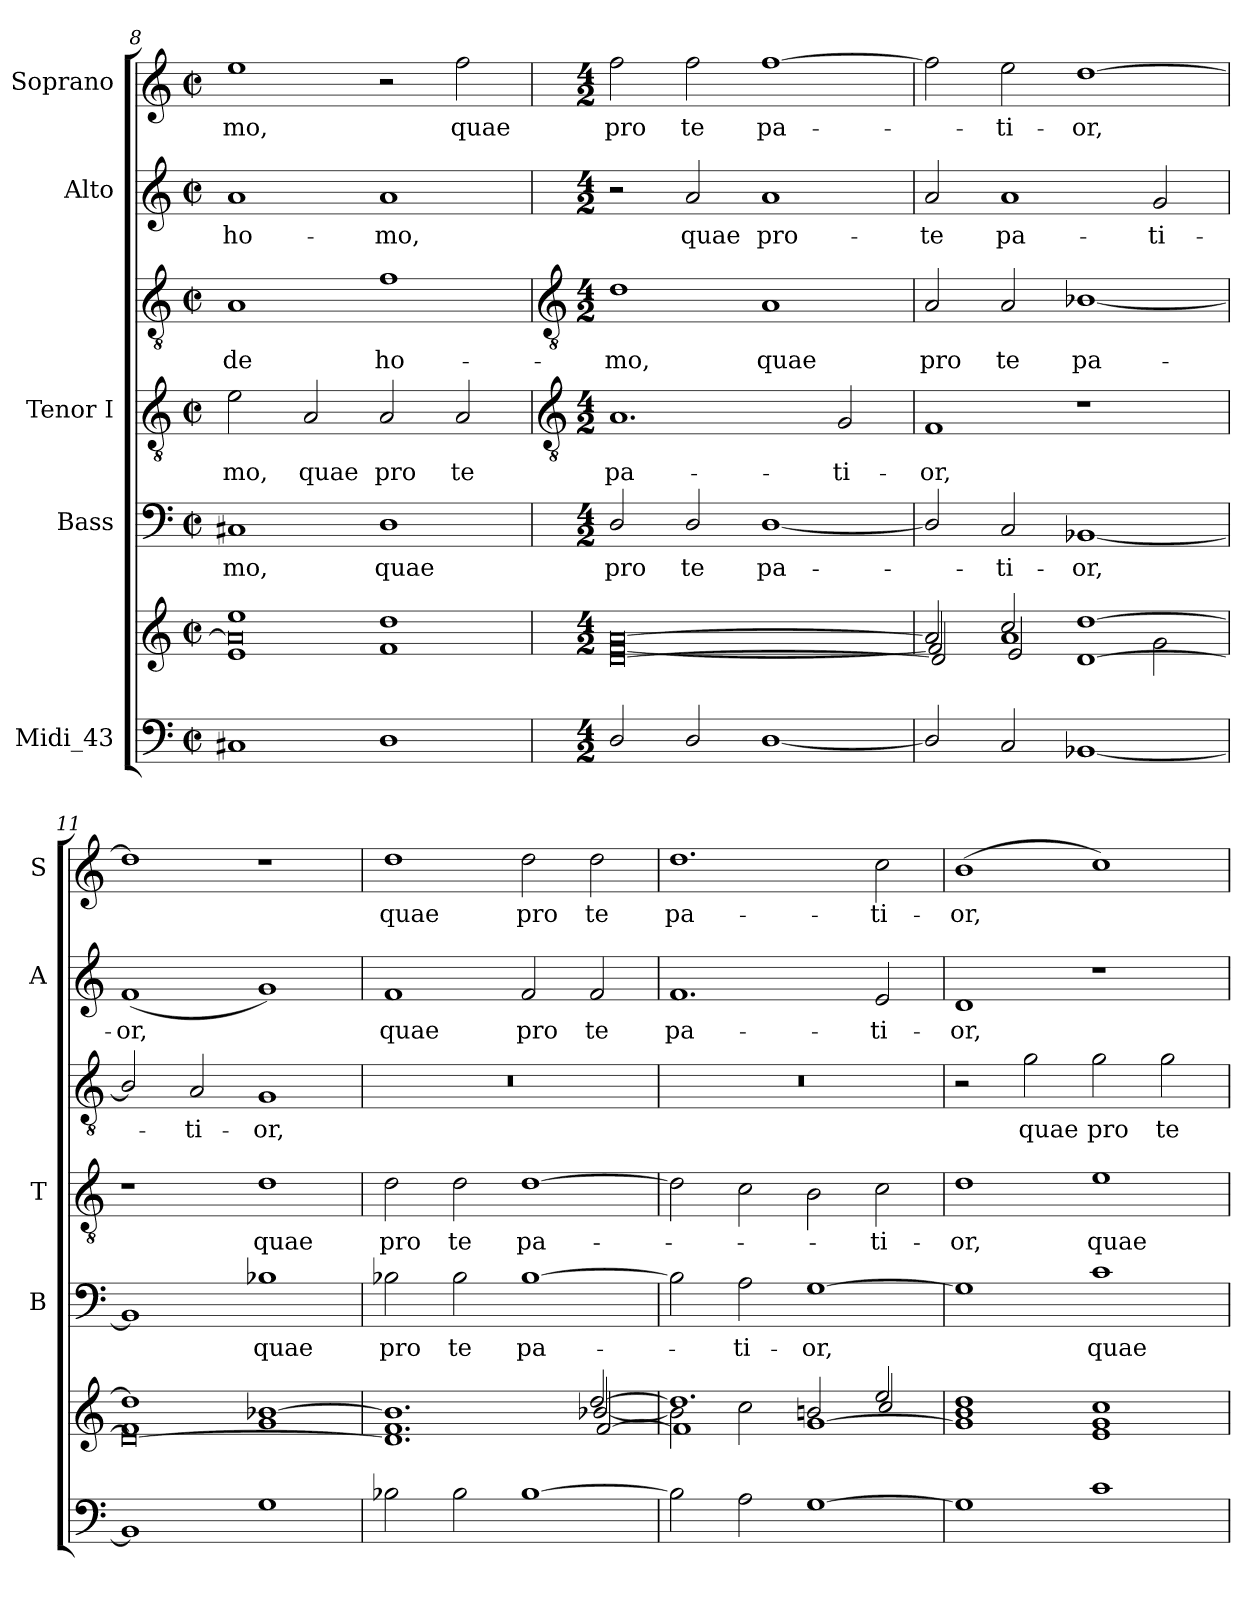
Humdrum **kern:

**kern	**kern	**kern	**text	**kern	**text	**kern	**text	**kern	**text	**kern	**text
*part5	*part5	*part4	*part4	*part3	*part3	*part3	*part3	*part2	*part2	*part1	*part1
*staff7	*staff6	*staff5	*staff5	*staff4	*staff4	*staff3	*staff3	*staff2	*staff2	*staff1	*staff1
*I"Midi_43	*	*I"Bass	*	*I"Tenor I	*	*	*	*I"Alto	*	*I"Soprano	*
*	*	*I'B	*	*I'T	*	*	*	*I'A	*	*I'S	*
*clefF4	*clefG2	*clefF4	*	*clefGv2	*	*clefGv2	*	*clefG2	*	*clefG2	*
*k[]	*k[]	*k[]	*	*k[]	*	*k[]	*	*k[]	*	*k[]	*
*C:	*C:	*C:	*	*C:	*	*C:	*	*C:	*	*C:	*
*M4/2	*M4/2	*M4/2	*	*M4/2	*	*M4/2	*	*M4/2	*	*M4/2	*
*met(c|)	*met(c|)	*met(c|)	*	*met(c|)	*	*met(c|)	*	*met(c|)	*	*met(c|)	*
=8	=8	=8	=8	=8	=8	=8	=8	=8	=8	=8	=8
*	*^	*	*	*	*	*	*	*	*	*	*
*	*	*^	*	*	*	*	*	*	*	*	*	*
!	!	!	!	!	!LO:LY:b	!	!LO:LY:b	!	!LO:LY:b	!	!LO:LY:b	!	!LO:LY:b
1C#X	1ee/	0a\]	1e\	1C#X	mo,	2e	-mo,	1A	-de	1a	ho-	1ee	-mo,
!	!	!	!	!	!	!	!LO:LY:b	!	!	!	!	!	!
.	.	.	.	.	.	2A	quae	.	.	.	.	.	.
!	!	!	!	!	!LO:LY:b	!	!LO:LY:b	!	!LO:LY:b	!	!LO:LY:b	!	!
1D/	1dd/	.	1f\	1D/	quae	2A	pro	1f	ho-	1a	-mo,	2r	.
!	!	!	!	!	!	!	!LO:LY:b	!	!	!	!	!	!LO:LY:b
.	.	.	.	.	.	2A	te	.	.	.	.	2ff	quae
!!LO:LB:g=z
=9	=9	=9	=9	=9	=9	=9	=9	=9	=9	=9	=9	=9	=9
*	*	*	*	*	*	*clefGv2	*	*clefGv2	*	*	*	*	*
*M4/2	*M4/2	*	*	*M4/2	*	*M4/2	*	*M4/2	*	*M4/2	*	*M4/2	*
!	!	!	!	!	!LO:LY:b	!	!LO:LY:b	!	!LO:LY:b	!	!	!	!LO:LY:b
2D/	[0a/	[0f\	[0d\	2D/	pro	1.A	pa-	1d	mo,	2r	.	2ff	pro
!	!	!	!	!	!LO:LY:b	!	!	!	!	!	!LO:LY:b	!	!LO:LY:b
2D/	.	.	.	2D/	te	.	.	.	.	2a	quae	2ff	te
!	!	!	!	!	!LO:LY:b	!	!	!	!LO:LY:b	!	!LO:LY:b	!	!LO:LY:b
[1D/	.	.	.	[1D/	pa-	.	.	1A	quae	1a	pro-	[1ff	pa-
!	!	!	!	!	!	!	!LO:LY:b	!	!	!	!	!	!
.	.	.	.	.	.	2G	-ti-	.	.	.	.	.	.
=10	=10	=10	=10	=10	=10	=10	=10	=10	=10	=10	=10	=10	=10
!	!	!	!	!	!	!	!LO:LY:b	!	!LO:LY:b	!	!LO:LY:b	!	!
2D/]	2a/]	2f/]	2d/]	2D/]	.	1F	or,	2A	-pro	2a	-te	2ff]	.
!	!	!	!	!	!LO:LY:b	!	!	!	!LO:LY:b	!	!LO:LY:b	!	!LO:LY:b
2C	2cc/	1a\	2e/	2C	ti-	.	.	2A	te	1a	pa-	2ee	ti-
!	!	!	!	!	!LO:LY:b	!	!	!	!LO:LY:b	!	!	!	!LO:LY:b
[1BB-X	[1dd/	.	[1d\	[1BB-X	-or,	1r	.	[1B-X/	pa-	.	.	[1dd	-or,
!	!	!	!	!	!	!	!	!	!	!	!LO:LY:b	!	!
.	.	2g\	.	.	.	.	.	.	.	2g	-ti-	.	.
=11	=11	=11	=11	=11	=11	=11	=11	=11	=11	=11	=11	=11	=11
!	!	!	!	!	!	!	!	!	!	!	!LO:LY:b	!	!
1BB-]	1dd/]	1f\	0d\_	1BB-]	.	1r	.	2B-/]	.	(<1f	-or,	1dd]	.
!	!	!	!	!	!	!	!	!	!LO:LY:b	!	!	!	!
.	.	.	.	.	.	.	.	2A	ti-	.	.	.	.
!	!	!	!	!	!LO:LY:b	!	!LO:LY:b	!	!LO:LY:b	!	!	!	!
1G	[1b-X/	1g\	.	1B-X	quae	1d	quae	1G	-or,	1g)	.	1r	.
=12	=12	=12	=12	=12	=12	=12	=12	=12	=12	=12	=12	=12	=12
!	!	!	!	!	!LO:LY:b	!	!LO:LY:b	!	!	!	!LO:LY:b	!	!LO:LY:b
2B-X	1.b-/]	1.f\	1.d\]	2B-X	pro	2d	pro	0r	.	1f	quae	1dd	quae
!	!	!	!	!	!LO:LY:b	!	!LO:LY:b	!	!	!	!	!	!
2B-	.	.	.	2B-	te	2d	te	.	.	.	.	.	.
!	!	!	!	!	!LO:LY:b	!	!LO:LY:b	!	!	!	!LO:LY:b	!	!LO:LY:b
[1B-	.	.	.	[1B-	pa-	[1d	pa-	.	.	2f	pro	2dd	pro
!	!	!	!	!	!	!	!	!	!	!	!LO:LY:b	!	!LO:LY:b
.	[2dd/	[2b-X/	[2f/	.	.	.	.	.	.	2f	te	2dd	te
=13	=13	=13	=13	=13	=13	=13	=13	=13	=13	=13	=13	=13	=13
!	!	!	!	!	!	!	!	!	!	!	!LO:LY:b	!	!LO:LY:b
2B-]	1.dd/]	2b-\]	1f\]	2B-]	.	2d]	.	0r	.	1.f	pa-	1.dd	pa-
!	!	!	!	!	!LO:LY:b	!	!	!	!	!	!	!	!
2A	.	2cc\	.	2A	ti-	2c	.	.	.	.	.	.	.
!	!	!	!	!	!LO:LY:b	!	!	!	!	!	!	!	!
[1G	.	2bn/	[1g\	[1G	-or,	2B	.	.	.	.	.	.	.
!	!	!	!	!	!	!	!LO:LY:b	!	!	!	!LO:LY:b	!	!LO:LY:b
.	2ee/	2cc/	.	.	.	2c	ti-	.	.	2e	-ti-	2cc	-ti-
=14	=14	=14	=14	=14	=14	=14	=14	=14	=14	=14	=14	=14	=14
!	!	!	!	!	!	!	!LO:LY:b	!	!	!	!LO:LY:b	!	!LO:LY:b
1G]	1dd/	1b\	1g\]	1G]	.	1d	or,	2r	.	1d	-or,	(>1b	-or,
!	!	!	!	!	!	!	!	!	!LO:LY:b	!	!	!	!
.	.	.	.	.	.	.	.	2g	-quae	.	.	.	.
!	!	!	!	!	!LO:LY:b	!	!LO:LY:b	!	!LO:LY:b	!	!	!	!
1c	1cc/	1g\	1e\	1c	quae	1e	quae	2g	pro	1r	.	1cc)	.
!	!	!	!	!	!	!	!	!	!LO:LY:b	!	!	!	!
.	.	.	.	.	.	.	.	2g	te	.	.	.	.
*	*v	*v	*v	*	*	*	*	*	*	*	*	*	*
=	=	=	=	=	=	=	=	=	=	=	=
*-	*-	*-	*-	*-	*-	*-	*-	*-	*-	*-	*-
